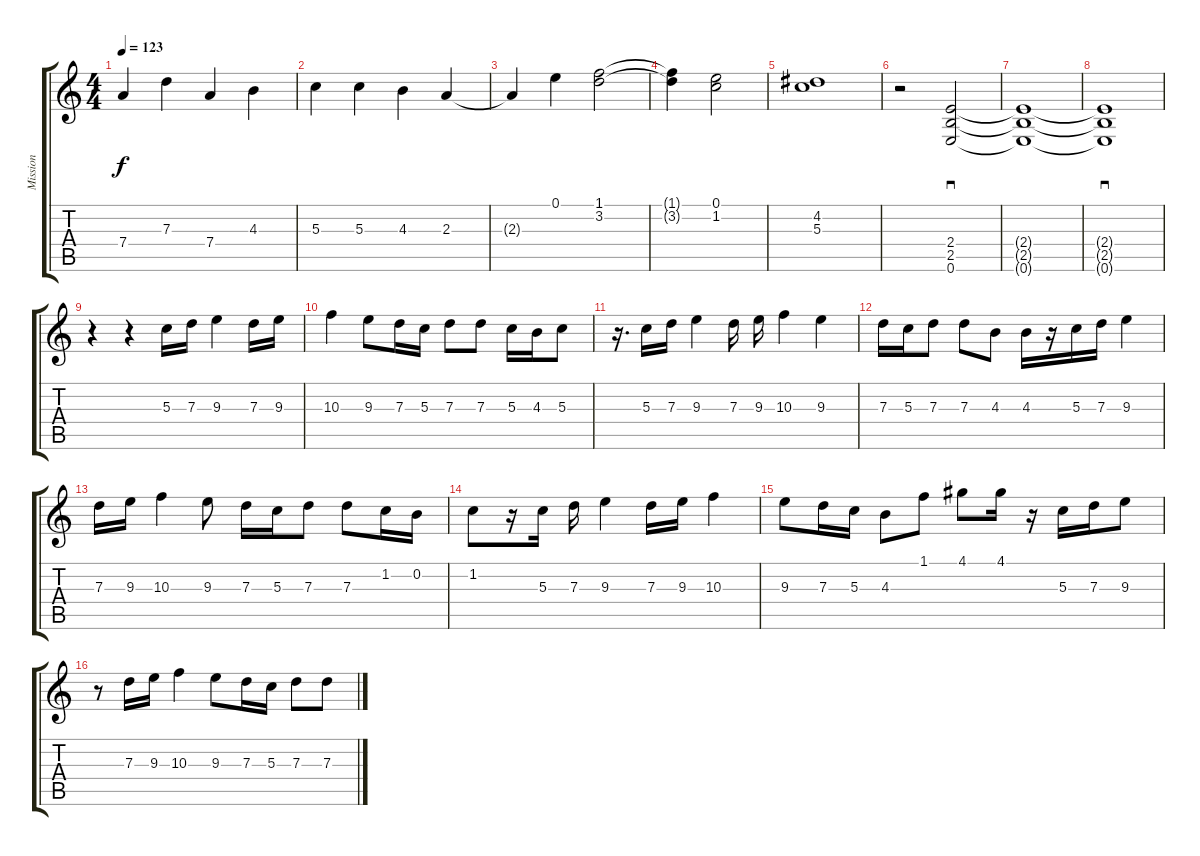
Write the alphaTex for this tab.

\track ("Mission" "Mission") {instrument overdrivenguitar}
\staff {score tabs}
\tuning (E4 B3 G3 D3 A2 E2) {hide}
\ts (4 4)
\tempo 123
\clef g2
\ks c
7.4.4{dy f} 7.3.4 7.4.4 4.3.4 |
5.3.4 5.3.4 4.3.4 2.3.4 |
2.3{t}.4 0.1.4 (1.1 3.2).2 |
(1.1{t} 3.2{t}).4 (0.1 1.2).2 |
(4.2 5.3).1 |
r.2 (2.4 2.5 0.6).2{sd} |
(2.4{t} 2.5{t} 0.6{t}).1 |
(2.4{t} 2.5{t} 0.6{t}).1{sd} |
r.4 r.4 5.3.16 7.3.16 9.3.4 7.3.16 9.3.16 |
10.3.4 9.3.8 7.3.16 5.3.16 7.3.8 7.3.8 5.3.16 4.3.16 5.3.8 |
r.16{d} 5.3.16 7.3.16 9.3.4 7.3.16 9.3.16 10.3.4 9.3.4 |
7.3.16 5.3.16 7.3.8 7.3.8 4.3.8 4.3.16 r.16 5.3.16 7.3.16 9.3.4 |
7.3.16 9.3.16 10.3.4 9.3.8 7.3.16 5.3.16 7.3.8 7.3.8 1.2.16 0.2.16 |
1.2.8 r.16 5.3.16 7.3.16 9.3.4 7.3.16 9.3.16 10.3.4 |
9.3.8 7.3.16 5.3.16 4.3.8 1.1.8 4.1.8 4.1.16 r.16 5.3.16 7.3.16 9.3.8 |
r.8 7.3.16 9.3.16 10.3.4 9.3.8 7.3.16 5.3.16 7.3.8 7.3.8
